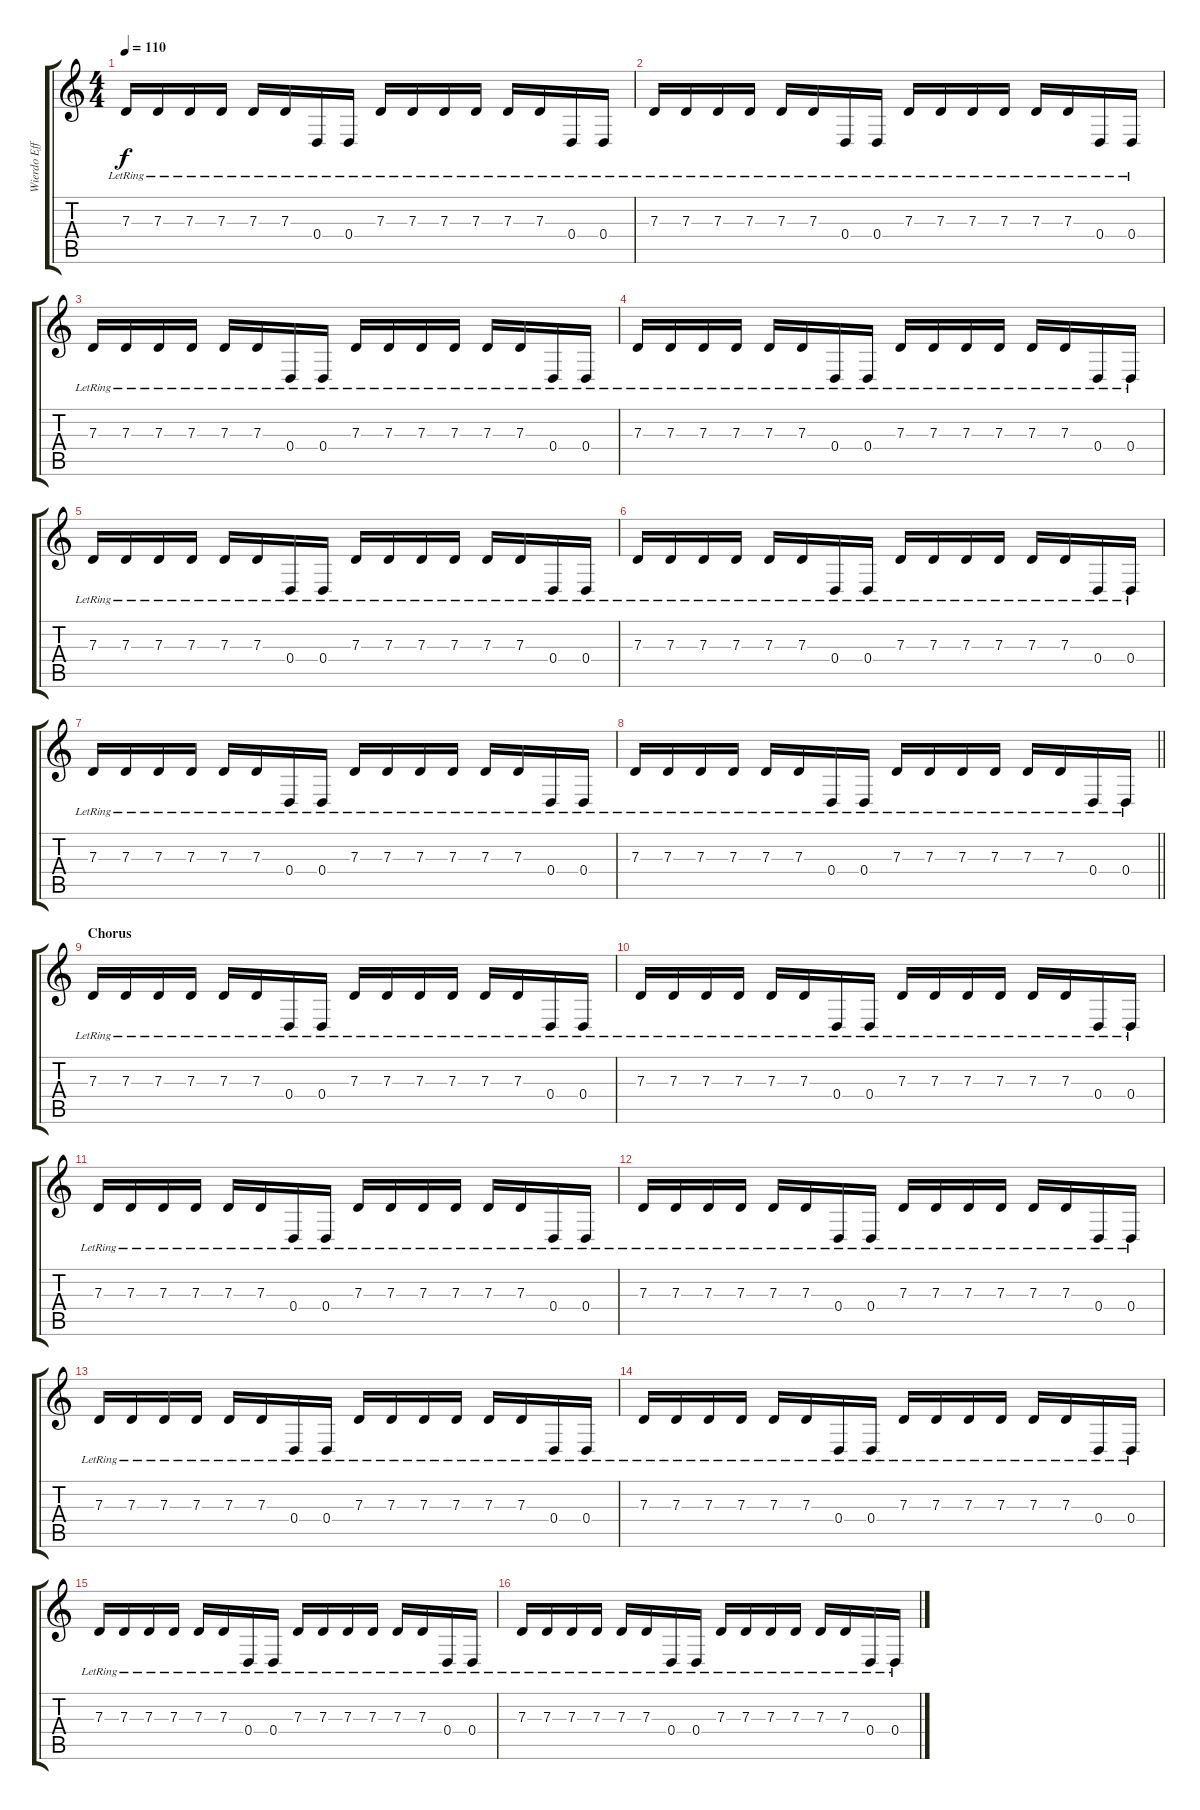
\track ("Wierdo Effects 2" "Wierdo Eff") {instrument shamisen}
\staff {score tabs}
\tuning (E4 B3 G3 D3 A2 D2) {hide}
\ts (4 4)
\tempo 110
\clef g2
\ks c
7.3{lr}.16{dy f volume 6 balance 8} 7.3{lr}.16 7.3{lr}.16 7.3{lr}.16 7.3{lr}.16 7.3{lr}.16 0.4{lr}.16 0.4{lr}.16 7.3{lr}.16 7.3{lr}.16 7.3{lr}.16 7.3{lr}.16 7.3{lr}.16 7.3{lr}.16 0.4{lr}.16 0.4{lr}.16 |
7.3{lr}.16{volume 6 balance 8} 7.3{lr}.16 7.3{lr}.16 7.3{lr}.16 7.3{lr}.16 7.3{lr}.16 0.4{lr}.16 0.4{lr}.16 7.3{lr}.16 7.3{lr}.16 7.3{lr}.16 7.3{lr}.16 7.3{lr}.16 7.3{lr}.16 0.4{lr}.16 0.4{lr}.16 |
7.3{lr}.16{volume 6 balance 8} 7.3{lr}.16 7.3{lr}.16 7.3{lr}.16 7.3{lr}.16 7.3{lr}.16 0.4{lr}.16 0.4{lr}.16 7.3{lr}.16 7.3{lr}.16 7.3{lr}.16 7.3{lr}.16 7.3{lr}.16 7.3{lr}.16 0.4{lr}.16 0.4{lr}.16 |
7.3{lr}.16{volume 6 balance 8} 7.3{lr}.16 7.3{lr}.16 7.3{lr}.16 7.3{lr}.16 7.3{lr}.16 0.4{lr}.16 0.4{lr}.16 7.3{lr}.16 7.3{lr}.16 7.3{lr}.16 7.3{lr}.16 7.3{lr}.16 7.3{lr}.16 0.4{lr}.16 0.4{lr}.16 |
7.3{lr}.16{volume 6 balance 8} 7.3{lr}.16 7.3{lr}.16 7.3{lr}.16 7.3{lr}.16 7.3{lr}.16 0.4{lr}.16 0.4{lr}.16 7.3{lr}.16 7.3{lr}.16 7.3{lr}.16 7.3{lr}.16 7.3{lr}.16 7.3{lr}.16 0.4{lr}.16 0.4{lr}.16 |
7.3{lr}.16{volume 6 balance 8} 7.3{lr}.16 7.3{lr}.16 7.3{lr}.16 7.3{lr}.16 7.3{lr}.16 0.4{lr}.16 0.4{lr}.16 7.3{lr}.16 7.3{lr}.16 7.3{lr}.16 7.3{lr}.16 7.3{lr}.16 7.3{lr}.16 0.4{lr}.16 0.4{lr}.16 |
7.3{lr}.16{volume 6 balance 8} 7.3{lr}.16 7.3{lr}.16 7.3{lr}.16 7.3{lr}.16 7.3{lr}.16 0.4{lr}.16 0.4{lr}.16 7.3{lr}.16 7.3{lr}.16 7.3{lr}.16 7.3{lr}.16 7.3{lr}.16 7.3{lr}.16 0.4{lr}.16 0.4{lr}.16 |
\barLineRight lightlight
7.3{lr}.16{volume 6 balance 8} 7.3{lr}.16 7.3{lr}.16 7.3{lr}.16 7.3{lr}.16 7.3{lr}.16 0.4{lr}.16 0.4{lr}.16 7.3{lr}.16 7.3{lr}.16 7.3{lr}.16 7.3{lr}.16 7.3{lr}.16 7.3{lr}.16 0.4{lr}.16 0.4{lr}.16 |
\section ("" "Chorus")
7.3{lr}.16 7.3{lr}.16 7.3{lr}.16 7.3{lr}.16 7.3{lr}.16 7.3{lr}.16 0.4{lr}.16 0.4{lr}.16 7.3{lr}.16 7.3{lr}.16 7.3{lr}.16 7.3{lr}.16 7.3{lr}.16 7.3{lr}.16 0.4{lr}.16 0.4{lr}.16 |
7.3{lr}.16 7.3{lr}.16 7.3{lr}.16 7.3{lr}.16 7.3{lr}.16 7.3{lr}.16 0.4{lr}.16 0.4{lr}.16 7.3{lr}.16 7.3{lr}.16 7.3{lr}.16 7.3{lr}.16 7.3{lr}.16 7.3{lr}.16 0.4{lr}.16 0.4{lr}.16 |
7.3{lr}.16 7.3{lr}.16 7.3{lr}.16 7.3{lr}.16 7.3{lr}.16 7.3{lr}.16 0.4{lr}.16 0.4{lr}.16 7.3{lr}.16 7.3{lr}.16 7.3{lr}.16 7.3{lr}.16 7.3{lr}.16 7.3{lr}.16 0.4{lr}.16 0.4{lr}.16 |
7.3{lr}.16 7.3{lr}.16 7.3{lr}.16 7.3{lr}.16 7.3{lr}.16 7.3{lr}.16 0.4{lr}.16 0.4{lr}.16 7.3{lr}.16 7.3{lr}.16 7.3{lr}.16 7.3{lr}.16 7.3{lr}.16 7.3{lr}.16 0.4{lr}.16 0.4{lr}.16 |
7.3{lr}.16 7.3{lr}.16 7.3{lr}.16 7.3{lr}.16 7.3{lr}.16 7.3{lr}.16 0.4{lr}.16 0.4{lr}.16 7.3{lr}.16 7.3{lr}.16 7.3{lr}.16 7.3{lr}.16 7.3{lr}.16 7.3{lr}.16 0.4{lr}.16 0.4{lr}.16 |
7.3{lr}.16 7.3{lr}.16 7.3{lr}.16 7.3{lr}.16 7.3{lr}.16 7.3{lr}.16 0.4{lr}.16 0.4{lr}.16 7.3{lr}.16 7.3{lr}.16 7.3{lr}.16 7.3{lr}.16 7.3{lr}.16 7.3{lr}.16 0.4{lr}.16 0.4{lr}.16 |
7.3{lr}.16 7.3{lr}.16 7.3{lr}.16 7.3{lr}.16 7.3{lr}.16 7.3{lr}.16 0.4{lr}.16 0.4{lr}.16 7.3{lr}.16 7.3{lr}.16 7.3{lr}.16 7.3{lr}.16 7.3{lr}.16 7.3{lr}.16 0.4{lr}.16 0.4{lr}.16 |
7.3{lr}.16 7.3{lr}.16 7.3{lr}.16 7.3{lr}.16 7.3{lr}.16 7.3{lr}.16 0.4{lr}.16 0.4{lr}.16 7.3{lr}.16 7.3{lr}.16 7.3{lr}.16 7.3{lr}.16 7.3{lr}.16 7.3{lr}.16 0.4{lr}.16 0.4{lr}.16
